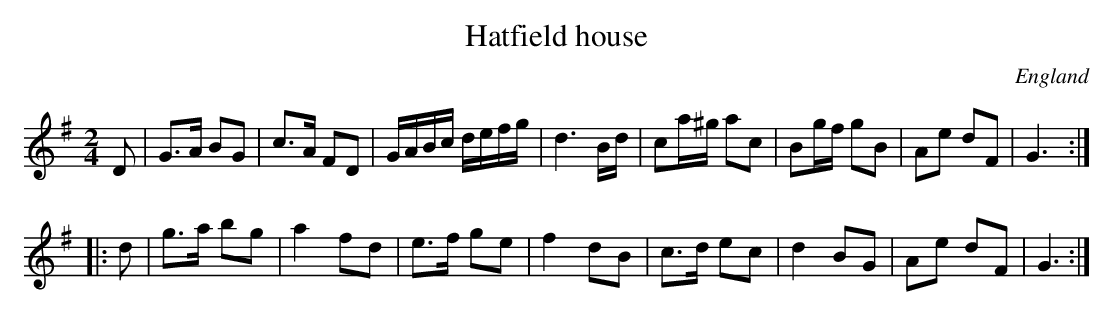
X:1
T:Hatfield house
O:England
M:2/4
K:G
D2 | G3A B2G2 | c3A F2D2 | GABc defg | d6 Bd | \
c2a^g a2c2 | B2gf g2B2 | A2e2 d2F2 | G6 :|*
|:d2 | g3a b2g2 | a4 f2d2 | e3f g2e2 | f4 d2B2|\
c3d e2c2 | d4 B2G2 | A2e2 d2F2 | G6 :|**
